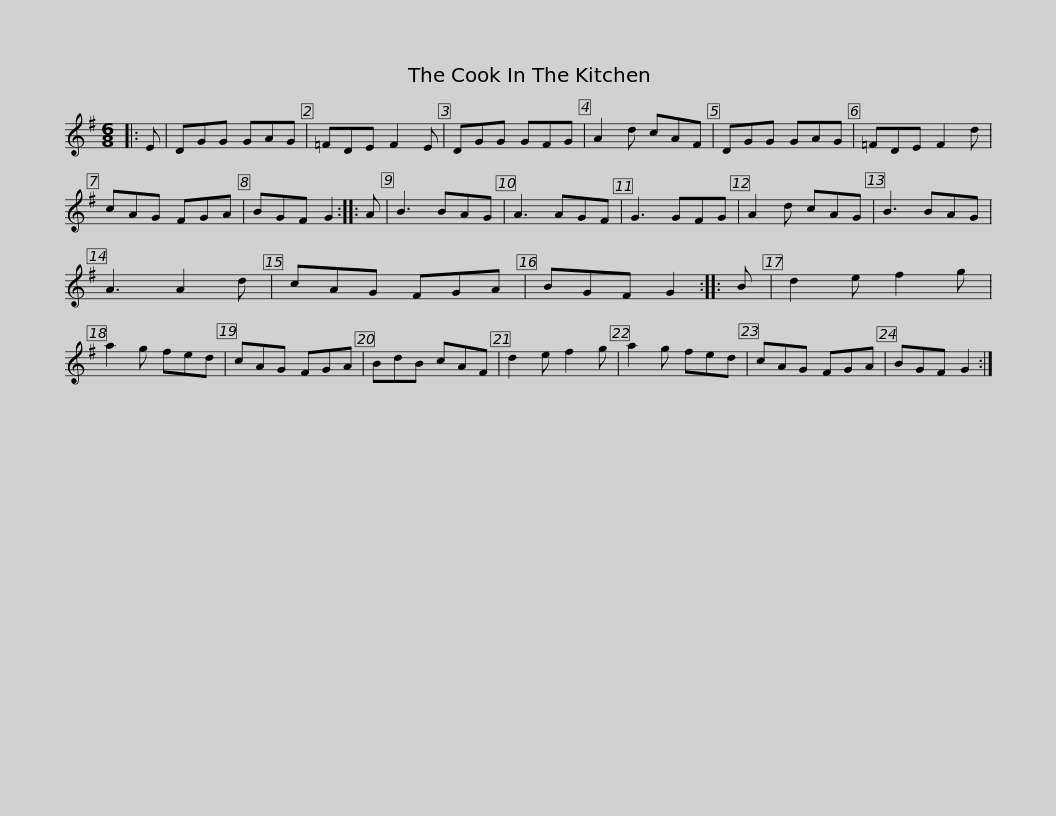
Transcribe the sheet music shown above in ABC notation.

X:1
L:1/8
M:6/8
I:linebreak $
K:G
V:1 treble
V:1
|: E | DGG GAG | =FDE F2 E | DGG GFG | A2 d cAF | %5
 DGG GAG | =FDE F2 d | cAG FGA |$ BGF G2 :: A | %10
 B3 BAG | A3 AGF | G3 GFG | A2 d cAG | B3 BAG | %15
 A3 A2 d | cAG FGA | BGF G2 ::$ B | d2 e f2 g | %20
 a2 g fed | cAG FGA | BdB cAF | d2 e f2 g | a2 g fed | %25
 cAG FGA | BGF G2 :| %27
